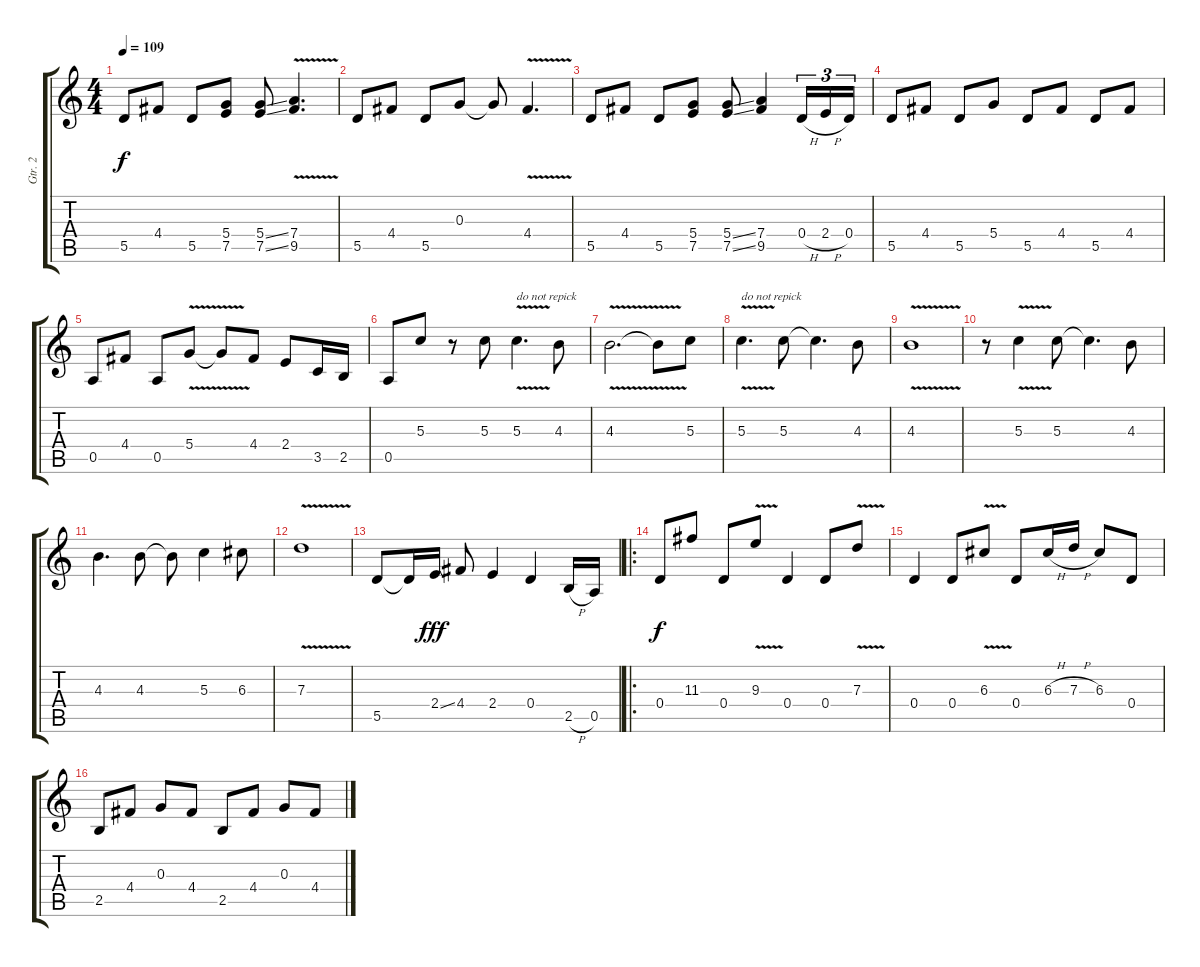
\track ("Gtr. 2" "Gtr. 2") {instrument acousticguitarnylon}
\staff {score tabs}
\tuning (E4 B3 G3 D3 A2 E2) {hide}
\ts (4 4)
\tempo 109
\clef g2
\ks c
5.5.8{dy f instrument acousticguitarnylon} 4.4.8 5.5.8 (5.4 7.5).8 (5.4{ss} 7.5{ss}).8 (7.4{v} 9.5{v}).4{d} |
5.5.8 4.4.8 5.5.8 0.3.8 0.3{t}.8 4.4{v}.4{d} |
5.5.8 4.4.8 5.5.8 (5.4 7.5).8 (5.4{ss} 7.5{ss}).8 (7.4 9.5).4 0.4{h}.16{tu (3 2)} 2.4{h}.16{tu (3 2)} 0.4.16{tu (3 2)} |
5.5.8 4.4.8 5.5.8 5.4.8 5.5.8 4.4.8 5.5.8 4.4.8 |
0.5.8 4.4.8 0.5.8 5.4{v}.8 5.4{t}.8 4.4.8 2.4.8 3.5.16 2.5.16 |
0.5.8 5.3.8 r.8 5.3.8 5.3{v}.4{d txt "do not repick"} 4.3.8 |
4.3{v}.2{d} 4.3{t}.8 5.3.8 |
5.3{v}.4{d txt "do not repick"} 5.3.8 5.3{t}.4{d} 4.3.8 |
4.3{v}.1 |
r.8 5.3{v}.4 5.3.8 5.3{t}.4{d} 4.3.8 |
4.3.4{d} 4.3.8 4.3{t}.8 5.3.4 6.3.8 |
7.3{v}.1 |
5.5.8 5.5{t}.16 2.4{ss}.16{dy fff} 4.4.8 2.4.4 0.4.4 2.5{h}.16 0.5.16 |
\ro
0.4.8{dy f} 11.3.8 0.4.8 9.3{v}.8 0.4.4 0.4.8 7.3{v}.8 |
0.4.4 0.4.8 6.3{v}.8 0.4.8 6.3{h}.16 7.3{h}.16 6.3.8 0.4.8 |
2.5.8 4.4.8 0.3.8 4.4.8 2.5.8 4.4.8 0.3.8 4.4.8
